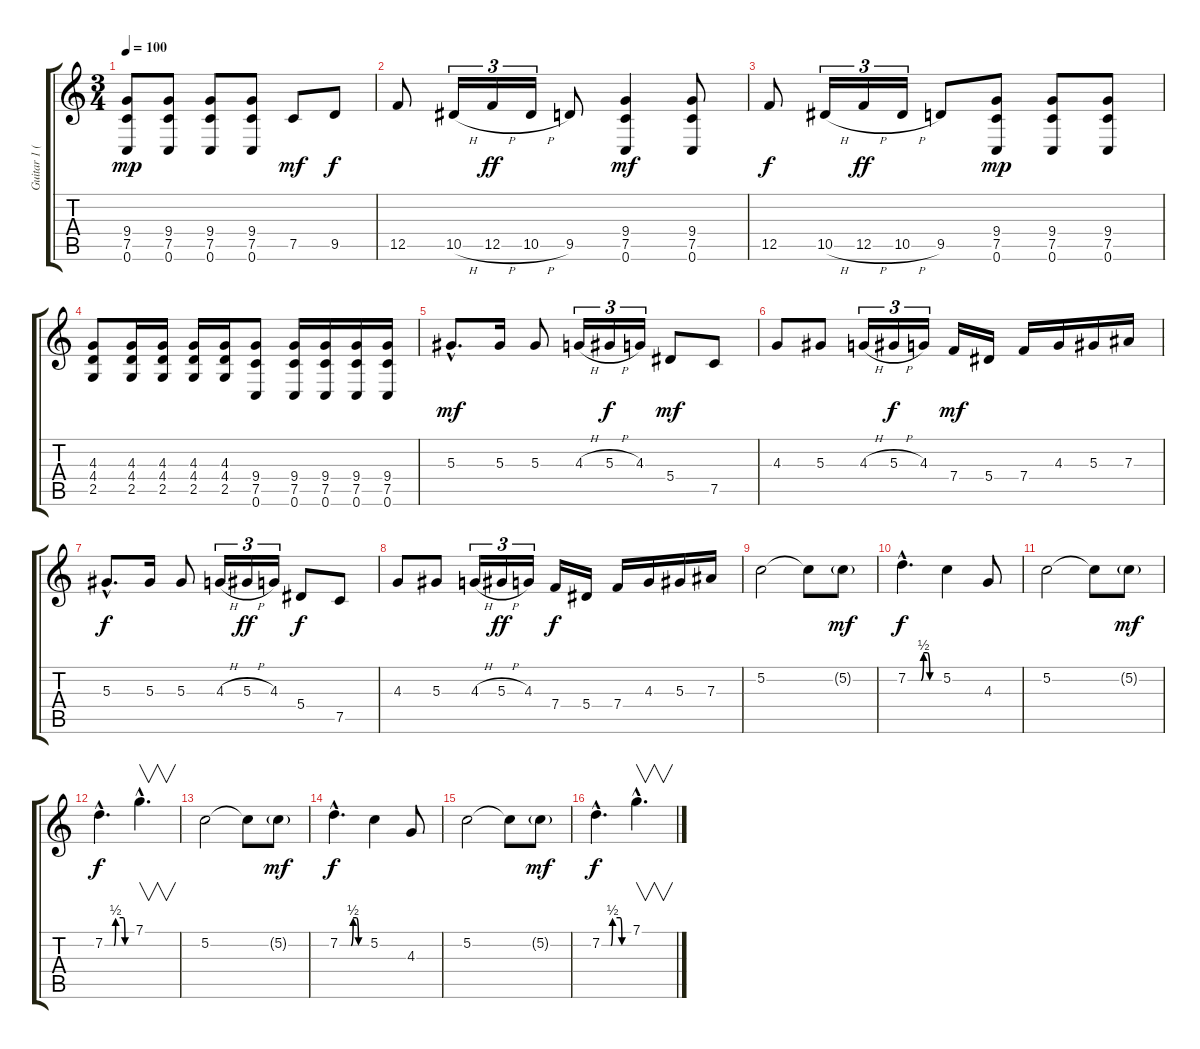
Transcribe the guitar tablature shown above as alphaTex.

\track ("Guitar 1 (Lead)" "Guitar 1 (") {instrument distortionguitar}
\staff {score tabs}
\tuning (C4 G3 Eb3 Bb2 F2 C2) {hide}
\ts (3 4)
\tempo 100
\clef g2
\ks c
(9.4 7.5 0.6).8{dy mp} (9.4 7.5 0.6).8 (9.4 7.5 0.6).8 (9.4 7.5 0.6).8 7.5.8{dy mf} 9.5.8{dy f} |
12.5.8 10.5{h}.16{tu (3 2)} 12.5{h}.16{tu (3 2) dy ff} 10.5{h}.16{tu (3 2)} 9.5.8 (9.4 7.5 0.6).4{dy mf} (9.4 7.5 0.6).8 |
12.5.8{dy f} 10.5{h}.16{tu (3 2)} 12.5{h}.16{tu (3 2) dy ff} 10.5{h}.16{tu (3 2)} 9.5.8 (9.4 7.5 0.6).8{dy mp} (9.4 7.5 0.6).8 (9.4 7.5 0.6).8 |
(4.3 4.4 2.5).8 (4.3 4.4 2.5).16 (4.3 4.4 2.5).16 (4.3 4.4 2.5).16 (4.3 4.4 2.5).16 (9.4 7.5 0.6).8 (9.4 7.5 0.6).16 (9.4 7.5 0.6).16 (9.4 7.5 0.6).16 (9.4 7.5 0.6).16 |
5.3{hac}.8{d dy mf} 5.3.16 5.3.8 4.3{h}.16{tu (3 2)} 5.3{h}.16{tu (3 2) dy f} 4.3.16{tu (3 2)} 5.4.8{dy mf} 7.5.8 |
4.3.8 5.3.8 4.3{h}.16{tu (3 2)} 5.3{h}.16{tu (3 2) dy f} 4.3.16{tu (3 2)} 7.4.16{dy mf} 5.4.16 7.4.16 4.3.16 5.3.16 7.3.16 |
5.3{hac}.8{d dy f} 5.3.16 5.3.8 4.3{h}.16{tu (3 2)} 5.3{h}.16{tu (3 2) dy ff} 4.3.16{tu (3 2)} 5.4.8{dy f} 7.5.8 |
4.3.8 5.3.8 4.3{h}.16{tu (3 2)} 5.3{h}.16{tu (3 2) dy ff} 4.3.16{tu (3 2)} 7.4.16{dy f} 5.4.16 7.4.16 4.3.16 5.3.16 7.3.16 |
5.2.2 5.2{t}.8 5.2{g}.8{dy mf} |
7.2{be (custom 0 0 25 0 30 2 37 2 42 0 60 0) hac}.4{d dy f} 5.2.4 4.3.8 |
5.2.2 5.2{t}.8 5.2{g}.8{dy mf} |
7.2{be (custom 0 0 20 0 24 2 41 2 45 0 60 0) hac}.4{d dy f} 7.1{hac}.4{v d} |
5.2.2 5.2{t}.8 5.2{g}.8{dy mf} |
7.2{be (custom 0 0 25 0 30 2 37 2 42 0 60 0) hac}.4{d dy f} 5.2.4 4.3.8 |
5.2.2 5.2{t}.8 5.2{g}.8{dy mf} |
7.2{be (custom 0 0 20 0 24 2 41 2 45 0 60 0) hac}.4{d dy f} 7.1{hac}.4{v d}
